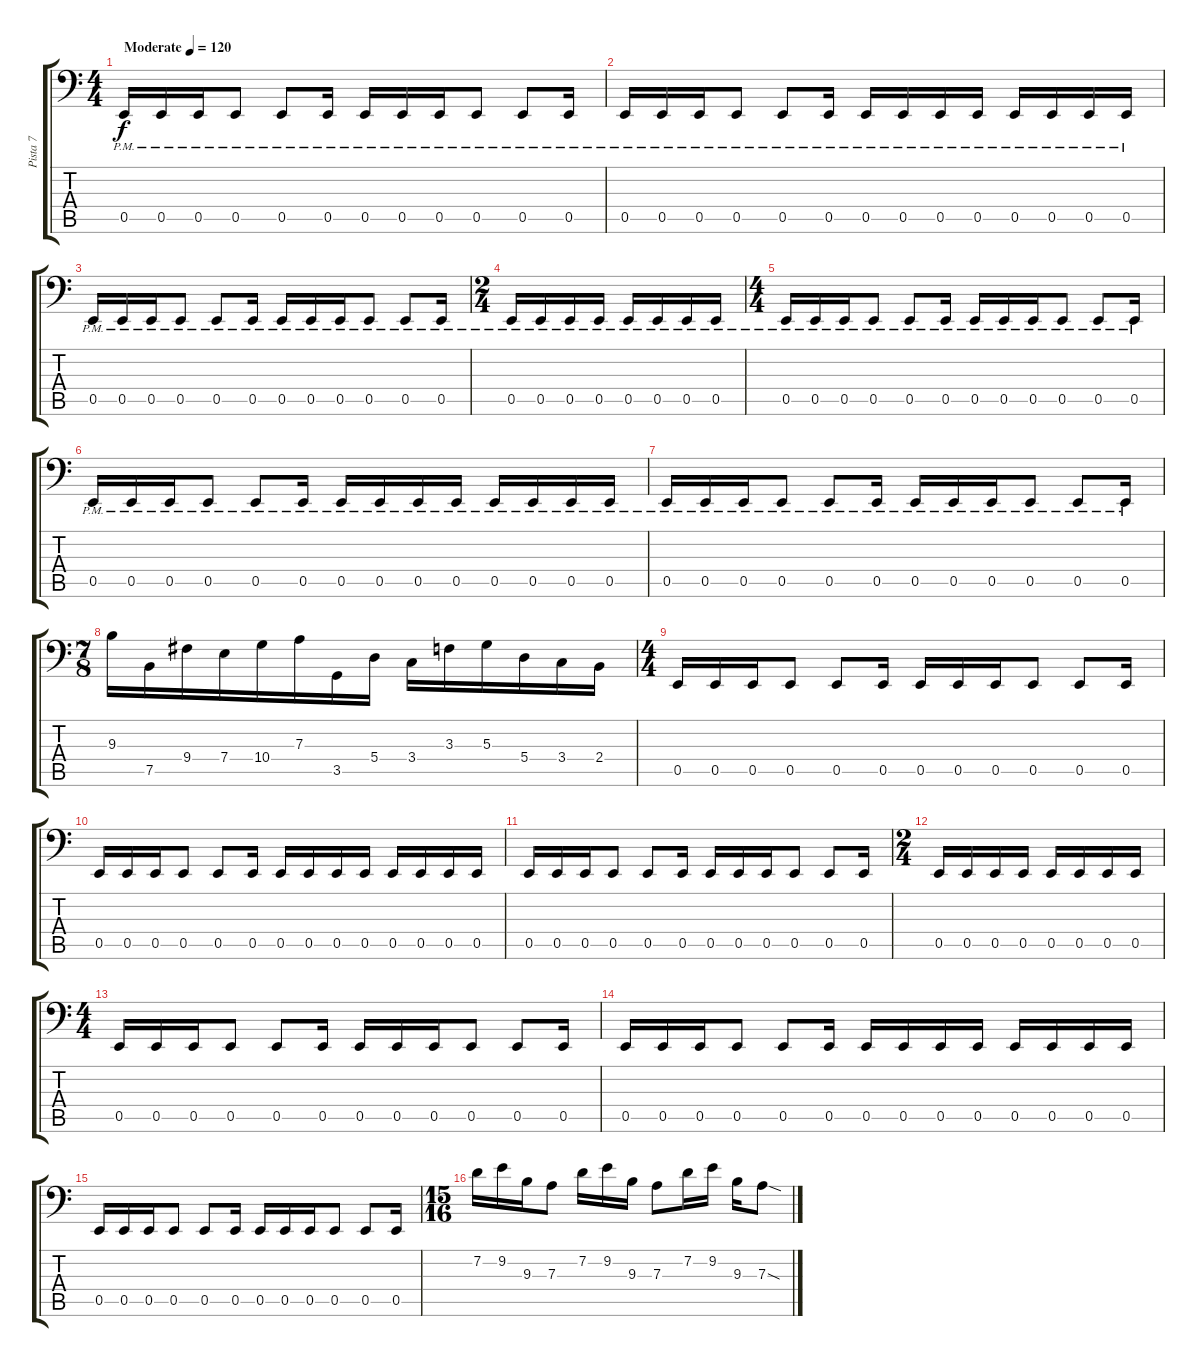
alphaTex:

\track ("Pista 7" "Pista 7") {instrument electricbassfinger}
\staff {score tabs}
\tuning (C3 G2 D2 A1 E1 B0) {hide}
\ts (4 4)
\tempo (120 "Moderate")
\clef f4
\ks c
0.5{pm}.16{dy f instrument electricbassfinger} 0.5{pm}.16 0.5{pm}.16 0.5{pm}.8 0.5{pm}.8 0.5{pm}.16 0.5{pm}.16 0.5{pm}.16 0.5{pm}.16 0.5{pm}.8 0.5{pm}.8 0.5{pm}.16 |
0.5{pm}.16 0.5{pm}.16 0.5{pm}.16 0.5{pm}.8 0.5{pm}.8 0.5{pm}.16 0.5{pm}.16 0.5{pm}.16 0.5{pm}.16 0.5{pm}.16 0.5{pm}.16 0.5{pm}.16 0.5{pm}.16 0.5{pm}.16 |
0.5{pm}.16 0.5{pm}.16 0.5{pm}.16 0.5{pm}.8 0.5{pm}.8 0.5{pm}.16 0.5{pm}.16 0.5{pm}.16 0.5{pm}.16 0.5{pm}.8 0.5{pm}.8 0.5{pm}.16 |
\ts (2 4)
0.5{pm}.16 0.5{pm}.16 0.5{pm}.16 0.5{pm}.16 0.5{pm}.16 0.5{pm}.16 0.5{pm}.16 0.5{pm}.16 |
\ts (4 4)
0.5{pm}.16 0.5{pm}.16 0.5{pm}.16 0.5{pm}.8 0.5{pm}.8 0.5{pm}.16 0.5{pm}.16 0.5{pm}.16 0.5{pm}.16 0.5{pm}.8 0.5{pm}.8 0.5{pm}.16 |
0.5{pm}.16 0.5{pm}.16 0.5{pm}.16 0.5{pm}.8 0.5{pm}.8 0.5{pm}.16 0.5{pm}.16 0.5{pm}.16 0.5{pm}.16 0.5{pm}.16 0.5{pm}.16 0.5{pm}.16 0.5{pm}.16 0.5{pm}.16 |
0.5{pm}.16 0.5{pm}.16 0.5{pm}.16 0.5{pm}.8 0.5{pm}.8 0.5{pm}.16 0.5{pm}.16 0.5{pm}.16 0.5{pm}.16 0.5{pm}.8 0.5{pm}.8 0.5{pm}.16 |
\ts (7 8)
9.3.16 7.5.16 9.4.16 7.4.16 10.4.16 7.3.16 3.5.16 5.4.16 3.4.16 3.3.16 5.3.16 5.4.16 3.4.16 2.4.16 |
\ts (4 4)
0.5.16 0.5.16 0.5.16 0.5.8 0.5.8 0.5.16 0.5.16 0.5.16 0.5.16 0.5.8 0.5.8 0.5.16 |
0.5.16 0.5.16 0.5.16 0.5.8 0.5.8 0.5.16 0.5.16 0.5.16 0.5.16 0.5.16 0.5.16 0.5.16 0.5.16 0.5.16 |
0.5.16 0.5.16 0.5.16 0.5.8 0.5.8 0.5.16 0.5.16 0.5.16 0.5.16 0.5.8 0.5.8 0.5.16 |
\ts (2 4)
0.5.16 0.5.16 0.5.16 0.5.16 0.5.16 0.5.16 0.5.16 0.5.16 |
\ts (4 4)
0.5.16 0.5.16 0.5.16 0.5.8 0.5.8 0.5.16 0.5.16 0.5.16 0.5.16 0.5.8 0.5.8 0.5.16 |
0.5.16 0.5.16 0.5.16 0.5.8 0.5.8 0.5.16 0.5.16 0.5.16 0.5.16 0.5.16 0.5.16 0.5.16 0.5.16 0.5.16 |
0.5.16 0.5.16 0.5.16 0.5.8 0.5.8 0.5.16 0.5.16 0.5.16 0.5.16 0.5.8 0.5.8 0.5.16 |
\ts (15 16)
7.2.16 9.2.16 9.3.16 7.3.8 7.2.16 9.2.16 9.3.16 7.3.8 7.2.16 9.2.16 9.3.16 7.3{sod}.8
